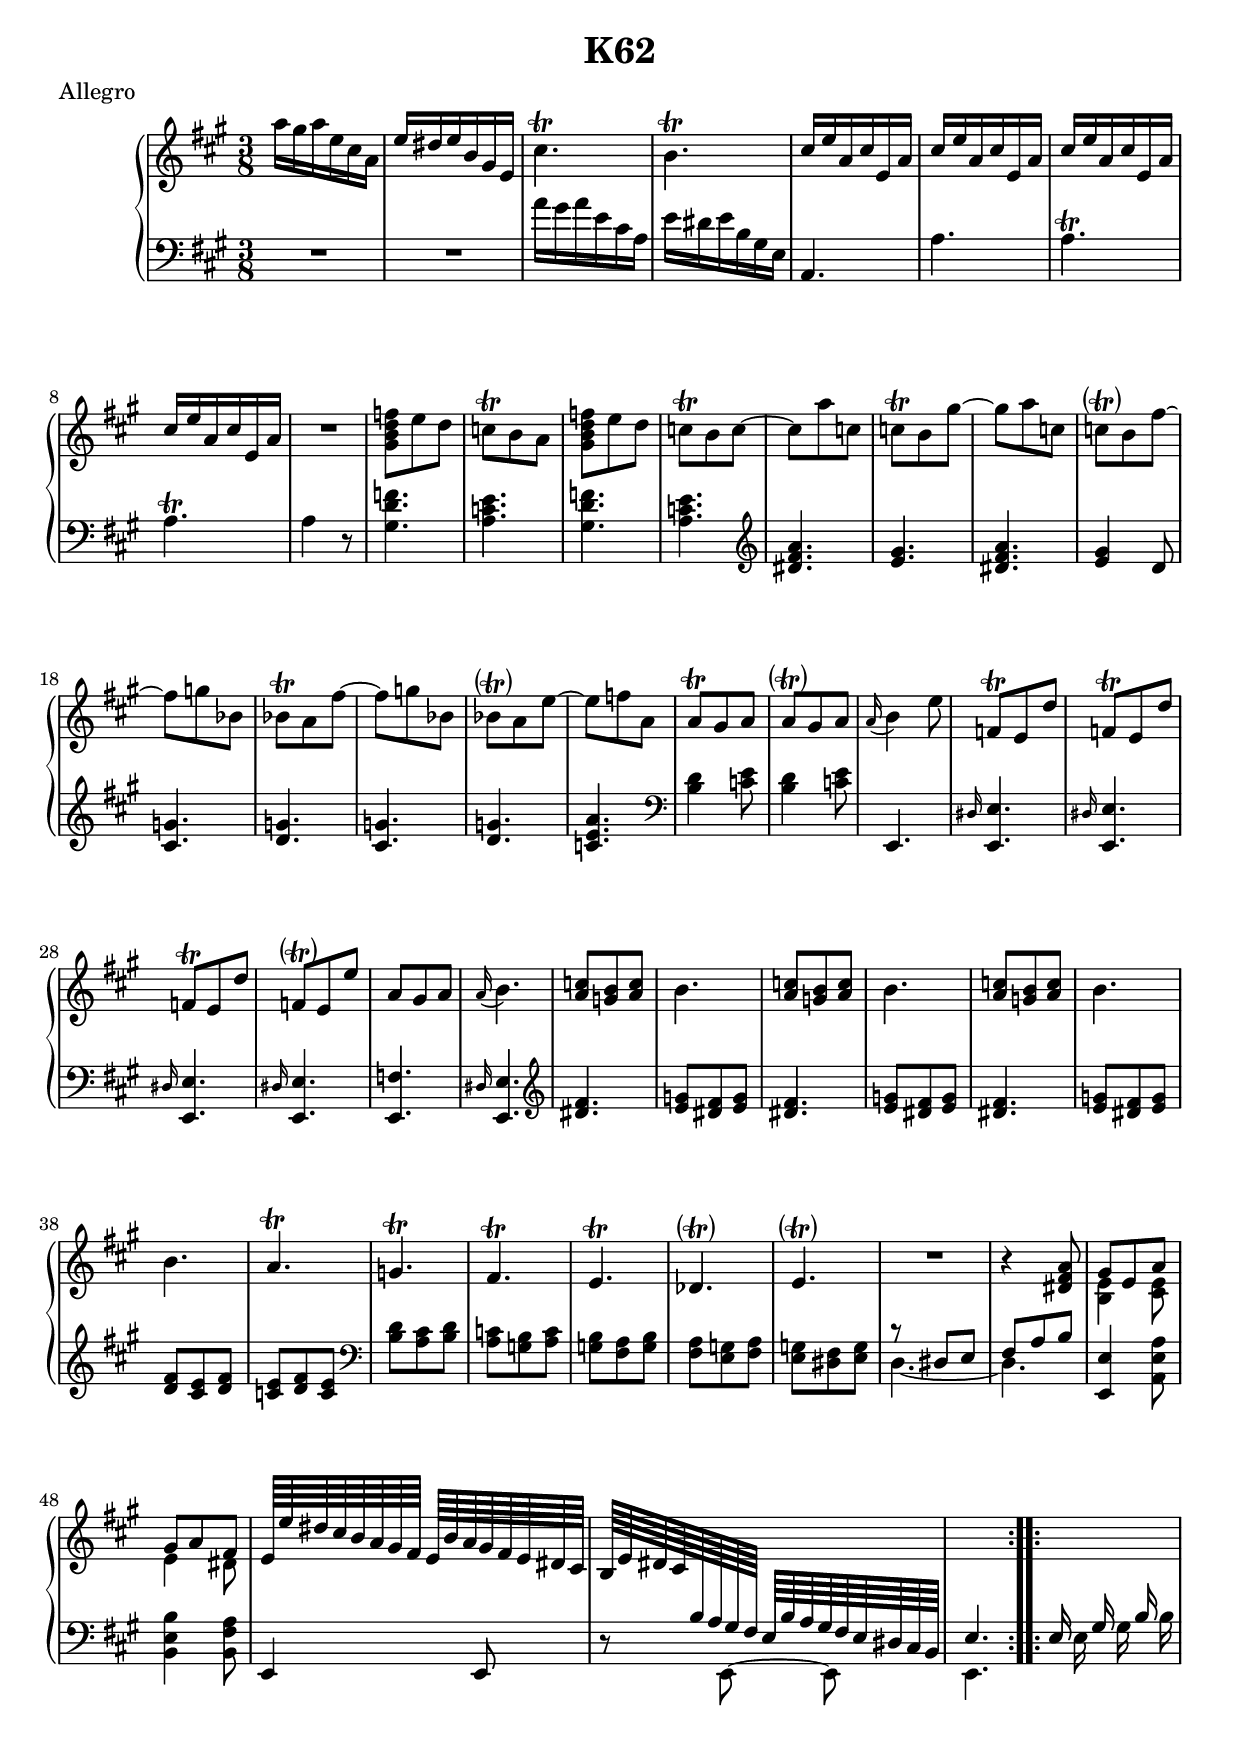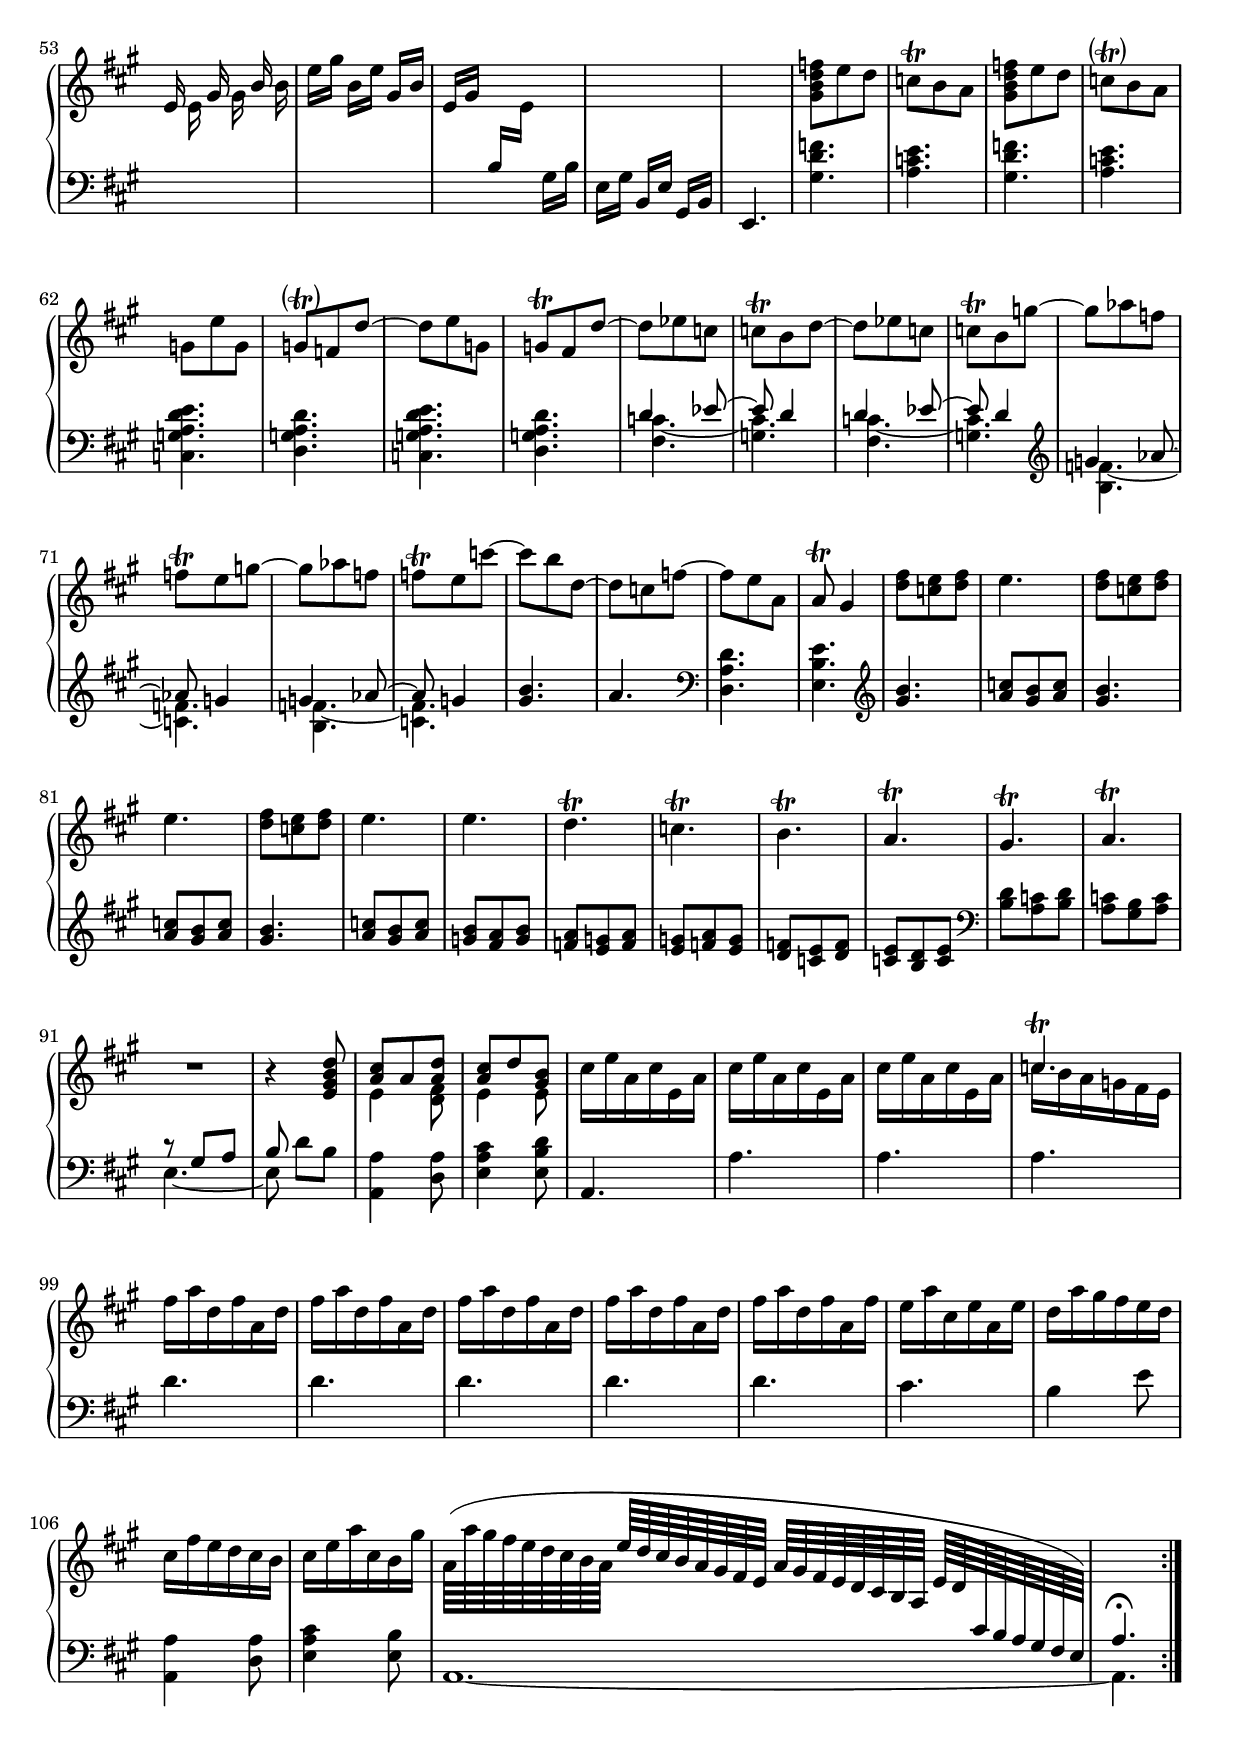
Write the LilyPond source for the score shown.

\version "2.18.2"
\version "2.18.2"

su = \stemUp
sd = \stemDown
sn = \stemNeutral
tu = \tieUp
td = \tieDown
tn = \tieNeutral
cstr = \change Staff = "right"
cstl = \change Staff = "left"

global = {
  \key a \major
  \time 3/8
  \override Staff.NoteCollision #'merge-differently-dotted = ##t
  \override ParenthesesItem #'font-size = #+2
}

right = \relative c''' {
  \global
 
  \repeat volta 2 {
    a16 gis a e cis a
    e' dis e b gis e
    cis'4.-\trill 
    b-\trill
    
    \repeat unfold 4 {
      cis16 e a, cis e, a }
    R4.
    <gis b d f>8 e' d
    c-\trill  b a
    
    <gis b d f>8 e' d
    c-\trill  b c ~
    c a' c,
    c-\trill b gis' ~
    gis a c,
    c-\parenthesize-\trill b fis' ~
    
    fis g bes,
    bes-\trill a fis' ~ 
    fis g bes,
    bes-\parenthesize-\trill a e' ~
    e f a,
    a-\trill gis a
    
    a-\parenthesize-\trill gis a
    \appoggiatura a16 b4
    e8
    \repeat unfold 3 {
      f,-\trill e d' }
    f,-\parenthesize-\trill e e'
    
    a, gis a
    \appoggiatura a16 b4.
    \repeat unfold 3 {
      <a c>8 <g b> <a c> 
      b4. }
    b a-\trill g-\trill fis-\trill
    e-\trill des-\parenthesize-\trill 
    e-\parenthesize-\trill
    
    R4. r4 <dis fis a>8
    <<{ gis8 e a } \\ { <b, e>4 <cis e>8 }>>
    <<{ gis' a fis } \\ { e4 dis8 }>>
    \su e64*24/16[ e' dis cis b a gis fis] e[ b' a gis fis e dis cis]
    b64*24/17[ e dis cis \cstl b a gis fis] e[ b' a gis fis e dis cis b]
    e4.
    
    s4.*6 \cstr \sn
    <gis' b d f>8 e' d
    c-\trill b a
    <gis b d f>8 e' d
    c-\parenthesize-\trill b a
    g e' g,
    g-\parenthesize-\trill f d' ~
    
    d e g,
    g-\trill fis d' ~
    d ees c
    c-\trill b d ~
    d ees c
    c-\trill b g' ~
    
    g aes f
    f-\trill e g ~
    g aes f 
    f-\trill e c' ~
    c b d, ~
    d c f ~
    
    f e a,
    a-\trill gis4
    \repeat unfold 3 { 
      <d' fis>8 <c e> <d fis> e4. }
    e d-\trill c-\trill b-\trill a-\trill
    gis-\trill a-\trill R
    
    r4 <e gis b d>8
    <<{ <a cis> a <a d> } \\ { e4 <d fis>8 }>>
    <<{ <a' cis> d <gis, b> } \\ { e4 e8 }>>
    
    \repeat unfold 3 {
      \sd cis'16 e a, cis e, a }
    <<{ c4.-\trill } \\ { cis16 b a g fis e }>>
    \repeat unfold 4 {
      fis'16 a d, fis a, d }
    
    fis a d, fis a, fis'
    e a cis, e a, e'
    d a' gis fis e d
    cis fis e d cis b
    cis e a cis, b gis'
    
    \sd a,64*24/9[( a' gis fis e d cis b a] \bar ""
    \su e'64*24/8[ d cis b a gis fis e] \bar ""
    a64*24/8[ gis fis e d cis b a] \bar ""
    e'64*24/8[ d \cstl cis b a gis fis e])
    a4.-\fermata
  }
  
  \repeat volta 2 {
  }
}
 
left = \relative c'' {
  \global
  
  \repeat volta 2 {
    R4.*2
    a16 gis a e cis a
    e' dis e b gis e
    a,4.
    
    a' a-\trill a-\trill 
    a4 r8
    \repeat unfold 2 {
      <gis d' f>4.
      <a c e> }
    
    \clef treble <dis fis a>
    <e gis>
    <dis fis a>
    <e gis>4 d8
    
    \repeat unfold 2 {
      <cis g'>4. <d g> }
    <c e a>
    \clef bass \repeat unfold 2 {
      <b d>4 <c e>8 }
    
    e,,4.
    \repeat unfold 4 {
      \grace dis'16 <e, e'>4. }
    <e f'>
    \grace dis'16 <e, e'>4.
    
    \clef treble \repeat unfold 3 {
      <dis'' fis>
      <e g>8 <dis fis> <e g> }
    <d fis> <cis e> <d fis>
    <c e> <d fis> <c e>
    
    \clef bass <b d> <a cis> <b d>
    <a c> <g b> <a c>
    <g b> <fis a> <g b>
    <fis a> <e g> <fis a>
    <e g> <dis fis> <e g>
    
    <<{ r8 dis e fis a b } \\ { d,4. ~ d }>>
    <e, e'>4 <a e' a>8
    <b e b'>4 <b fis' a>8
    e,4 e8
    r \sd e ~ \noBeam e 
    e4.
  }
  
  \repeat volta 2 {
    << { e'16 s gis s b } \\ { s e, s gis s b }>>
    \cstr << { e16 s gis s b } \\ { s e, s gis s b }>>
    \sd e[ gis] b,[ e] \su gis,[ b]
    e,[ gis] \cstl b,[ \cstr \sd e] \cstl gis,[ b]
    e,[ gis] \su b,[ e] gis,[ b]
    
    e,4. \sn
    \repeat unfold 2 {
      <gis' d' f>4.
      <a c e> }
    
    \repeat unfold 2 {
      <c, g' a d e>
      <d g a d> }
    
    \repeat unfold 2 {
      <<{ d'4 ees8 ~ ees d4 } \\ 
        { <fis, c'>4. ~ <g c> }>> }
    
    \clef treble \repeat unfold 2 {
      <<{ g'4 aes8 ~ aes g4 } \\ { <b, f'>4. ~ <c f> }>> }
    <gis' b>4. a
    
    \clef bass <d,, a' d>
    <e b' e> \clef treble 
    \repeat unfold 3 {
      <gis' b> 4. <a c>8 <gis b> <a c> }
    
    <g b> <fis a> <g b>
    <f a> <e g> <f a>
    <e g> <f a> <e g>
    <d f> <c e> <d f>
    <c e> <b d> <c e>
    \clef bass
    
    <b d> <a c> <b d>
    <a c> <gis b> <a c>
    <<{ r8 gis a b } \\ { e,4. ~ e8 }>> d' b
    <a, a'>4 <d a'>8
    <e a cis>4 <e b' d>8
    
    a,4. a' a a d d
    d d d cis b4 e8
    <a,, a'>4 <d a'>8
    <e a cis>4 <e b'>8
    \sd \td a,1. ~ a4.
  }
}

breaks = {
  \repeat volta 2 {
    s4.*5 \break s4.*6 \break s4.*6 \break s4.*6 \pageBreak
    s4.*6 \break s4.*6 \break s4.*6 \break s4.*6 \break s4.*4 \pageBreak
  }
  \repeat volta 2 {
    s4.*5 \break s4.*7 \break s4.*6 \break s4.*6 \break s4.*7 \pageBreak
    s4.*6 \break s4.*6 \break s4.*6 \break s4.*6 \break s4.*6 \pageBreak
  }
}

\header {
  title = "K62"
  meter = "Allegro"
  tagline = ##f
}


#(set-global-staff-size 20)

\paper {
  #(set-paper-size "a4")
  print-page-number = ##f
  between-system-padding = #0.1
  between-system-space = #0.1
  ragged-last-bottom = ##f
  ragged-bottom = ##f
}

\score {
  \new PianoStaff <<
    \new Staff = "right" {
      \right
    }
    \new Staff = "left" { 
      \clef bass \left
    }
  >>
  \layout { }
}
